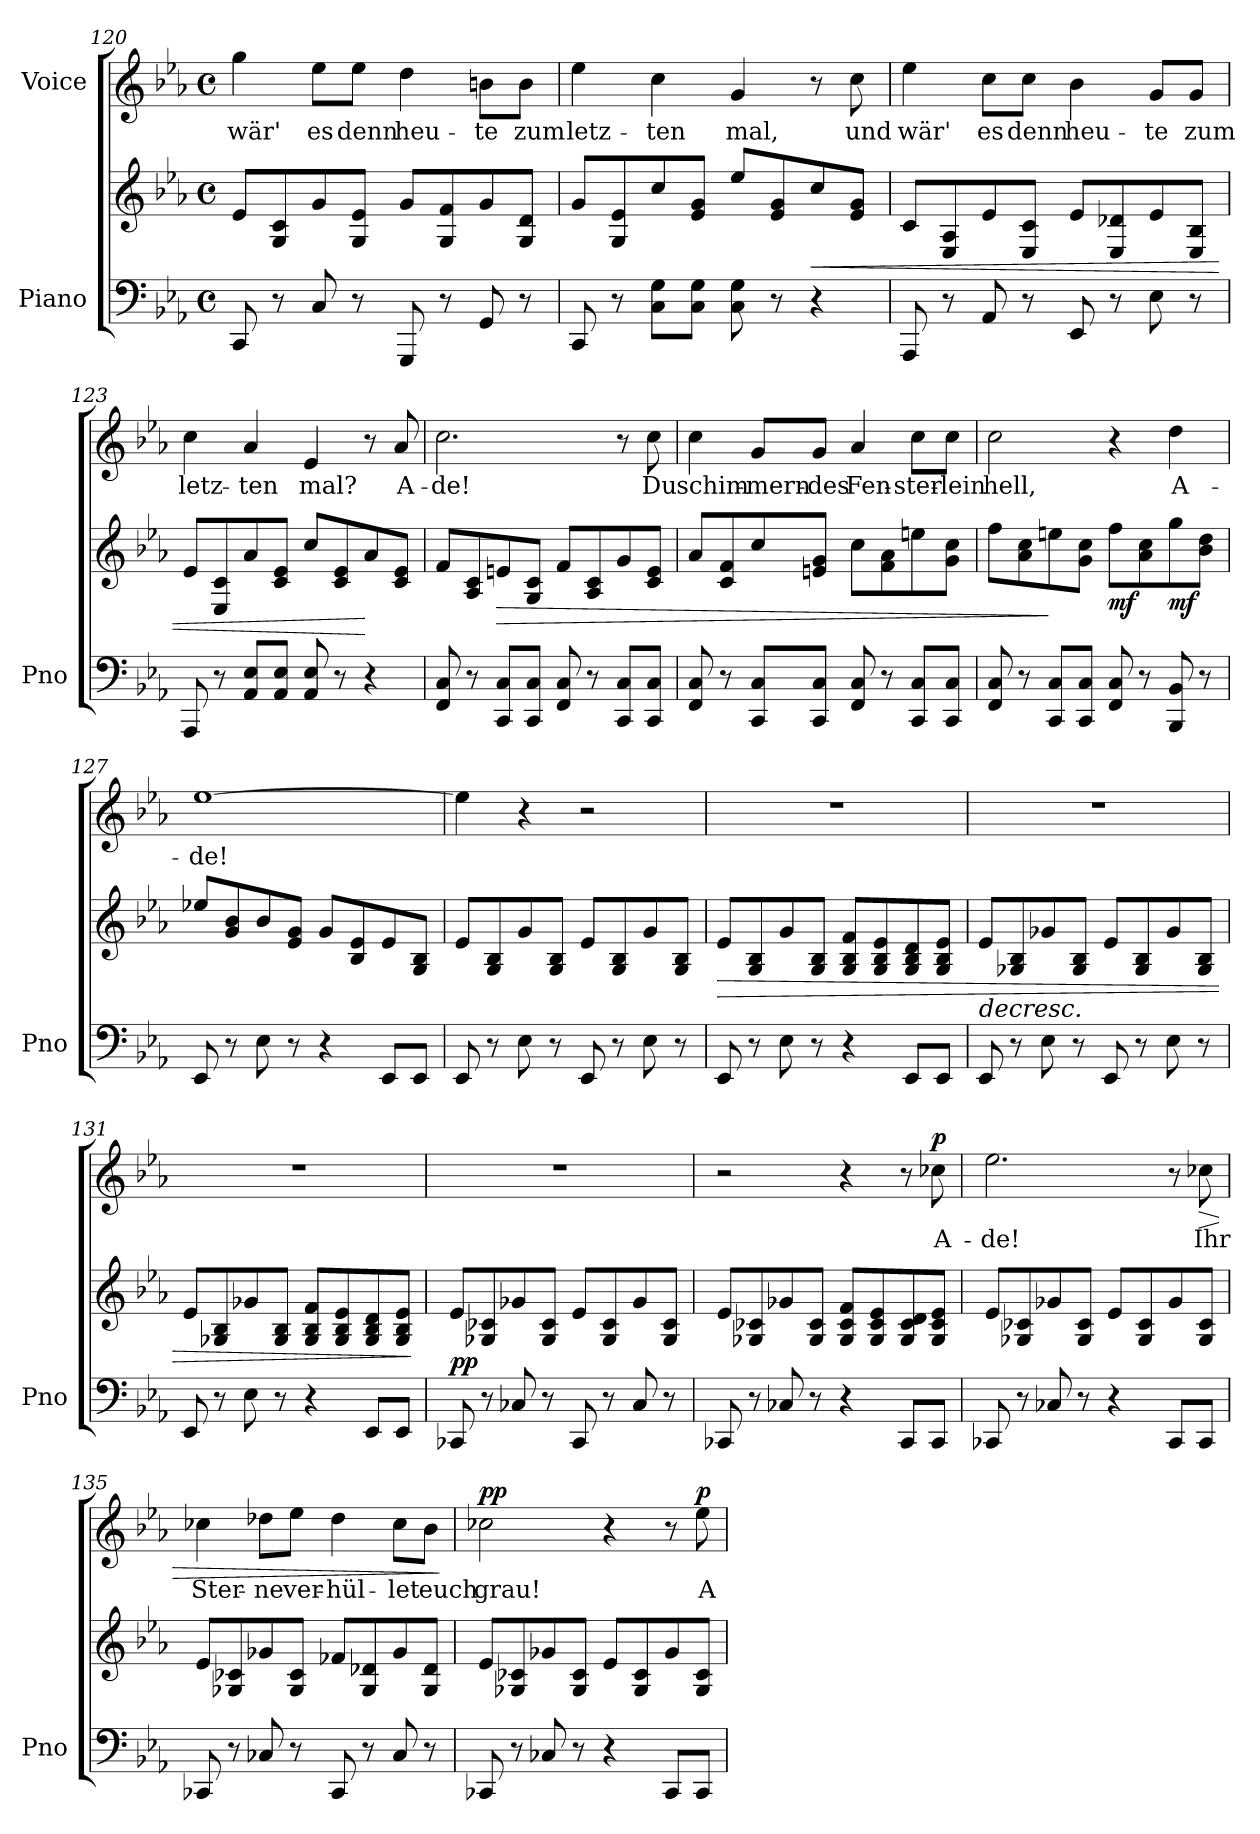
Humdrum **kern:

**kern	**kern	**dynam	**kern	**text	**dynam
*part2	*part2	*part2	*part1	*part1	*part1
*staff3	*staff2	*staff2/3	*staff1	*staff1	*staff1
*I"Piano	*	*	*I"Voice	*	*
*I'Pno	*	*	*	*	*
!!LO:LB:g=z
*clefF4	*clefG2	*	*clefG2	*	*
*k[b-e-a-]	*k[b-e-a-]	*	*k[b-e-a-]	*	*
*M4/4	*M4/4	*	*M4/4	*	*
*met(c)	*met(c)	*	*met(c)	*	*
=120	=120	=120	=120	=120	=120
!	!	!	!	!LO:LY:b	!
8CC/	8e-/L	.	4gg\	wär'	.
8r	8G/ 8c/	.	.	.	.
!	!	!	!	!LO:LY:b	!
8C/	8g/	.	8ee-\L	es	.
!	!	!	!	!LO:LY:b	!
8r	8G/ 8e-/J	.	8ee-\J	denn	.
!	!	!	!	!LO:LY:b	!
8GGG/	8g/L	.	4dd\	heu-	.
8r	8G/ 8f/	.	.	.	.
!	!	!	!	!LO:LY:b	!
8GG/	8g/	.	8bn\L	-te	.
!	!	!	!	!LO:LY:b	!
8r	8G/ 8d/J	.	8b\J	zum	.
=121	=121	=121	=121	=121	=121
!	!	!	!	!LO:LY:b	!
8CC/	8g/L	.	4ee-\	letz-	.
8r	8G/ 8e-/	.	.	.	.
!	!	!	!	!LO:LY:b	!
8C\ 8G\L	8cc/	.	4cc\	-ten	.
8C\ 8G\J	8e-/ 8g/J	.	.	.	.
!	!	!	!	!LO:LY:b	!
8C\ 8G\	8ee-/L	.	4g/	mal,	.
8r	8e-/ 8g/	.	.	.	.
!	!	!LO:HP:b	!	!	!
4r	8cc/	<	8r	.	.
!	!	!	!	!LO:LY:b	!
.	8e-/ 8g/J	.	8cc\	und	.
=122	=122	=122	=122	=122	=122
!	!	!	!	!LO:LY:b	!
8AAA-/	8c/L	.	4ee-\	wär'	.
8r	8E-/ 8A-/	.	.	.	.
!	!	!	!	!LO:LY:b	!
8AA-/	8e-/	.	8cc\L	es	.
!	!	!	!	!LO:LY:b	!
8r	8E-/ 8c/J	.	8cc\J	denn	.
!	!	!	!	!LO:LY:b	!
8EE-/	8e-/L	.	4b-\	heu-	.
8r	8E-/ 8d-X/	.	.	.	.
!	!	!	!	!LO:LY:b	!
8E-\	8e-/	.	8g/L	-te	.
!	!	!	!	!LO:LY:b	!
8r	8E-/ 8B-/J	.	8g/J	zum	.
=123	=123	=123	=123	=123	=123
!	!	!	!	!LO:LY:b	!
8AAA-/	8e-/L	.	4cc\	letz-	.
8r	8E-/ 8c/	.	.	.	.
!	!	!	!	!LO:LY:b	!
8AA-/ 8E-/L	8a-/	.	4a-/	-ten	.
8AA-/ 8E-/J	8c/ 8e-/J	.	.	.	.
!	!	!	!	!LO:LY:b	!
8AA-/ 8E-/	8cc/L	.	4e-/	mal?	.
8r	8c/ 8e-/	.	.	.	.
4r	8a-/	[	8r	.	.
!	!	!	!	!LO:LY:b	!
.	8c/ 8e-/J	.	8a-/	A-	.
!!LO:LB:g=z
=124	=124	=124	=124	=124	=124
!	!	!	!	!LO:LY:b	!
8FF/ 8C/	8f/L	.	2.cc\	-de!	.
8r	8A-/ 8c/	.	.	.	.
!	!	!LO:HP:b	!	!	!
8CC/ 8C/L	8en/	>	.	.	.
8CC/ 8C/J	8G/ 8c/J	.	.	.	.
8FF/ 8C/	8f/L	.	.	.	.
8r	8A-/ 8c/	.	.	.	.
8CC/ 8C/L	8g/	.	8r	.	.
!	!	!	!	!LO:LY:b	!
8CC/ 8C/J	8c/ 8e/J	.	8cc\	Du	.
!!LO:LB:g=z
=125	=125	=125	=125	=125	=125
!	!	!	!	!LO:LY:b	!
8FF/ 8C/	8a-/L	.	4cc\	schim-	.
8r	8c/ 8f/	.	.	.	.
!	!	!	!	!LO:LY:b	!
8CC/ 8C/L	8cc/	.	8g/L	-mern-	.
!	!	!	!	!LO:LY:b	!
8CC/ 8C/J	8en/ 8g/J	.	8g/J	-des	.
!	!	!	!	!LO:LY:b	!
8FF/ 8C/	8cc\L	.	4a-/	Fen-	.
8r	8f\ 8a-\	.	.	.	.
!	!	!	!	!LO:LY:b	!
8CC/ 8C/L	8een\	.	8cc\L	-ster-	.
!	!	!	!	!LO:LY:b	!
8CC/ 8C/J	8g\ 8cc\J	.	8cc\J	-lein	.
=126	=126	=126	=126	=126	=126
!	!	!	!	!LO:LY:b	!
8FF/ 8C/	8ff\L	.	2cc\	hell,	.
8r	8a-\ 8cc\	.	.	.	.
8CC/ 8C/L	8een\	]	.	.	.
8CC/ 8C/J	8g\ 8cc\J	.	.	.	.
!	!	!LO:DY:b	!	!	!
8FF/ 8C/	8ff\L	mf	4r	.	.
8r	8a-\ 8cc\	.	.	.	.
!	!	!LO:DY:b	!	!LO:LY:b	!
8BBB-/ 8BB-/	8gg\	mf	4dd\	A-	.
8r	8b-\ 8dd\J	.	.	.	.
=127	=127	=127	=127	=127	=127
!	!	!	!	!LO:LY:b	!
8EE-/	8ee-X/L	.	[1ee-	-de!	.
8r	8g/ 8b-/	.	.	.	.
8E-\	8b-/	.	.	.	.
8r	8e-/ 8g/J	.	.	.	.
4r	8g/L	.	.	.	.
.	8B-/ 8e-/	.	.	.	.
8EE-/L	8e-/	.	.	.	.
8EE-/J	8G/ 8B-/J	.	.	.	.
=128	=128	=128	=128	=128	=128
8EE-/	8e-/L	.	4ee-\]	.	.
8r	8G/ 8B-/	.	.	.	.
8E-\	8g/	.	4r	.	.
8r	8G/ 8B-/J	.	.	.	.
8EE-/	8e-/L	.	2r	.	.
8r	8G/ 8B-/	.	.	.	.
8E-\	8g/	.	.	.	.
8r	8G/ 8B-/J	.	.	.	.
=129	=129	=129	=129	=129	=129
!	!	!LO:HP:b	!	!	!
8EE-/	8e-/L	>	1r	.	.
8r	8G/ 8B-/	.	.	.	.
8E-\	8g/	.	.	.	.
8r	8G/ 8B-/J	.	.	.	.
4r	8G/ 8B-/ 8f/L	.	.	.	.
.	8G/ 8B-/ 8e-/	.	.	.	.
8EE-/L	8G/ 8B-/ 8d/	.	.	.	.
8EE-/J	8G/ 8B-/ 8e-/J	.	.	.	.
!!LO:LB:g=z
=130	=130	=130	=130	=130	=130
!LO:TX:a:i:t=decresc.	!	!	!	!	!
8EE-/	8e-/L	.	1r	.	.
8r	8G-X/ 8B-/	.	.	.	.
8E-\	8g-X/	.	.	.	.
8r	8G-/ 8B-/J	.	.	.	.
8EE-/	8e-/L	.	.	.	.
8r	8G-/ 8B-/	.	.	.	.
8E-\	8g-/	.	.	.	.
8r	8G-/ 8B-/J	.	.	.	.
!!LO:PB:g=z
=131	=131	=131	=131	=131	=131
8EE-/	8e-/L	.	1r	.	.
8r	8G-X/ 8B-/	.	.	.	.
8E-\	8g-X/	.	.	.	.
8r	8G-/ 8B-/J	.	.	.	.
4r	8G-/ 8B-/ 8f/L	.	.	.	.
.	8G-/ 8B-/ 8e-/	.	.	.	.
8EE-/L	8G-/ 8B-/ 8d/	.	.	.	.
8EE-/J	8G-/ 8B-/ 8e-/J	.	.	.	.
.	.	]	.	.	.
=132	=132	=132	=132	=132	=132
!	!	!LO:DY:a=2	!	!	!
8CC-X/	8e-/L	pp	1r	.	.
8r	8G-X/ 8c-X/	.	.	.	.
8C-X/	8g-X/	.	.	.	.
8r	8G-/ 8c-/J	.	.	.	.
8CC-/	8e-/L	.	.	.	.
8r	8G-/ 8c-/	.	.	.	.
8C-/	8g-/	.	.	.	.
8r	8G-/ 8c-/J	.	.	.	.
=133	=133	=133	=133	=133	=133
8CC-X/	8e-/L	.	2r	.	.
8r	8G-X/ 8c-X/	.	.	.	.
8C-X/	8g-X/	.	.	.	.
8r	8G-/ 8c-/J	.	.	.	.
4r	8G-/ 8c-/ 8f/L	.	4r	.	.
.	8G-/ 8c-/ 8e-/	.	.	.	.
8CC-/L	8G-/ 8c-/ 8d/	.	8r	.	.
!	!	!	!	!LO:LY:b	!LO:DY:a
8CC-/J	8G-/ 8c-/ 8e-/J	.	8cc-X\	A-	p
=134	=134	=134	=134	=134	=134
!	!	!	!	!LO:LY:b	!
8CC-X/	8e-/L	.	2.ee-\	-de!	.
8r	8G-X/ 8c-X/	.	.	.	.
8C-X/	8g-X/	.	.	.	.
8r	8G-/ 8c-/J	.	.	.	.
4r	8e-/L	.	.	.	.
.	8G-/ 8c-/	.	.	.	.
8CC-/L	8g-/	.	8r	.	.
!	!	!	!	!LO:LY:b	!LO:HP:b
8CC-/J	8G-/ 8c-/J	.	8cc-X\	Ihr	>
!!LO:LB:g=z
=135	=135	=135	=135	=135	=135
!	!	!	!	!LO:LY:b	!
8CC-X/	8e-/L	.	4cc-X\	Ster-	.
8r	8G-X/ 8c-X/	.	.	.	.
!	!	!	!	!LO:LY:b	!
8C-X/	8g-X/	.	8dd-X\L	-ne	.
!	!	!	!	!LO:LY:b	!
8r	8G-/ 8c-/J	.	8ee-\J	ver-	.
!	!	!	!	!LO:LY:b	!
8CC-/	8f-X/L	.	4dd-\	-hül-	.
8r	8G-/ 8d-X/	.	.	.	.
!	!	!	!	!LO:LY:b	!
8C-/	8g-/	.	8cc-\L	-let	.
!	!	!	!	!LO:LY:b	!
8r	8G-/ 8d-/J	.	8b-\J	euch	.
.	.	.	.	.	]
!!LO:LB:g=z
=136	=136	=136	=136	=136	=136
!	!	!	!	!LO:LY:b	!LO:DY:a
8CC-X/	8e-/L	.	2cc-X\	grau!	pp
8r	8G-X/ 8c-X/	.	.	.	.
8C-X/	8g-X/	.	.	.	.
8r	8G-/ 8c-/J	.	.	.	.
4r	8e-/L	.	4r	.	.
.	8G-/ 8c-/	.	.	.	.
8CC-/L	8g-/	.	8r	.	.
!	!	!	!	!LO:LY:b	!LO:DY:a
8CC-/J	8G-/ 8c-/J	.	8ee-\	A-	p
=	=	=	=	=	=
*-	*-	*-	*-	*-	*-
